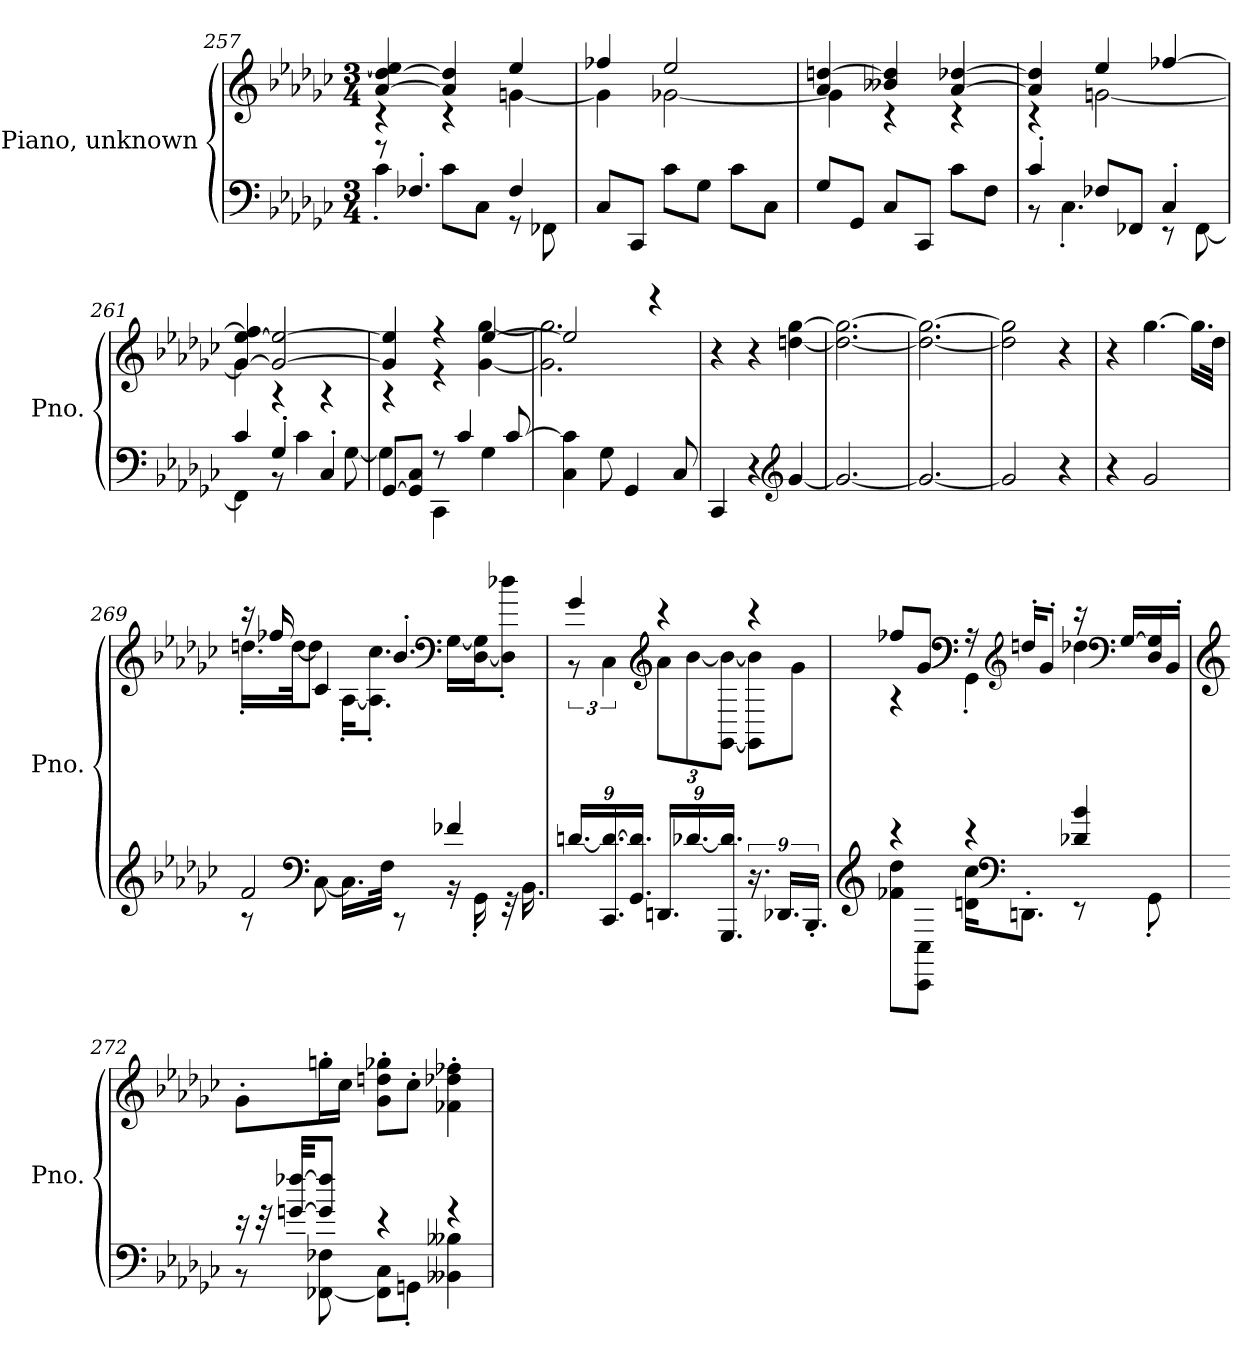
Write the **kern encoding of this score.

**kern	**kern
*part1	*part1
*staff2	*staff1
*I"Piano, unknown	*
*I'Pno.	*
*clefF4	*clefG2
*k[b-e-a-d-g-c-]	*k[b-e-a-d-g-c-]
*M3/4	*M3/4
=257	=257
*^	*^
8r	4c-'\	[4a-/ [4dd-/ 4ee-/]	4r
4.F-X'/	.	.	.
.	8c-\L	4a-/] 4dd-/]	4r
.	8C-\J	.	.
4F-/	8r	4ee-/	[4gn\
.	8FF-X\	.	.
*v	*v	*	*
=258	=258	=258
8C-/L	4ff-X/	4g\]
8CC-/J	.	.
8c-\L	2ee-/	[2g-X\
8G-\J	.	.
8c-\L	.	.
8C-\J	.	.
=259	=259	=259
8G-/L	4a-/ [4ddn/	4g-\]
8GG-/J	.	.
8C-/L	4b--X/ 4dd/]	4r
8CC-/J	.	.
8c-\L	[4a-/ [4dd-X/	4r
8F\J	.	.
=260	=260	=260
*^	*	*
4c-'/	8r	4a-/] 4dd-/]	4r
.	4.C-'\	.	.
8F-X/L	.	4ee-/	[2gn\
8FF-X/J	.	.	.
4C-'/	8r	[4ff-X/	.
.	[8FF-\	.	.
!!LO:LB:g=z	!!
=261	=261	=261	=261
4c-/	4FF-\]	[4g-/ [4ee-/ 4ff-/]	4g\]
4G-'/	8r	2g-/_ 2ee-/_	4r
.	4c-\	.	.
4C-'/	.	.	4r
.	[8G-\	.	.
=262	=262	=262	=262
[8GG-/L	4G-\]	4g-/] 4ee-/]	4r
8GG-/] 8C-/J	.	.	.
8r	4CC-\	4r	4r
4c-/	.	.	.
.	4G-\	[4ee-/	[4g-\ [4gg-\
[8c-/	.	.	.
*v	*v	*	*
=263	=263	=263
4C-\ 4c-\]	2ee-/]	2.g-\] 2.gg-\]
8G-\	.	.
4GG-/	.	.
.	4r	.
8C-/	.	.
*	*v	*v
=264	=264
4CC-/	4r
4r	4r
*clefG2	*
[4g-/	[4ddn\ [4gg-\
=265	=265
2.g-/_	2.dd\_ 2.gg-\_
=266	=266
2.g-/_	2.dd\_ 2.gg-\_
=267	=267
2g-/]	2dd\] 2gg-\]
4r	4r
=268	=268
4r	4r
2g-/	[4.gg-\
.	16.gg-\LL]
.	32dd-\JJk
!!LO:LB:g=z
=269	=269
*^	*^
2f/	8r	16r	16.ddn'\LL
.	.	16ff-X/	.
.	.	.	[32dd\JK
*clefF4	*	*	*
.	[8C-\	4c-/	8dd\J]
.	16.C-\LL]	.	[16A-'\KL
.	.	.	8.A-\]' 8.cc-\'J
.	32F\JJk	.	.
.	8r	4.b-'/	.
*	*	*clefF4	*
4f-X/	16r	.	[16G-\LL
.	16GG-'\	.	[16D-\ 16G-\]J
.	32r	.	8D-\]' 8dd-X\'J
.	16.BB-\	.	.
*v	*v	*	*
=270	=270	=270
[18.dn/LL	4g-/	12r
18.CC-/ 18.d/_	.	6C-\
18.GG-/ 18.d/]JJ	.	.
*	*clefG2	*
*	*	*Xbrackettup
18.DDn/LL	4r	12a-\L
[18.d-X/	.	[12b-\
18.GGG-/ 18.d-/]JJ	.	[12GG-\ 12b-\_J
18.r	4r	8GG-\] 8b-\]L
18.DD-X/LL	.	.
.	.	8g-\J
18.BBB-'/JJ	.	.
!!LO:LB:g=z	!!
=271	=271	=271
*clefG2	*	*
*^	*	*
4r	8f-X\ 8dd-\L	8ff-X/L	4r
.	8CC-\ 8C-\J	8g-/J	.
*	*	*clefF4	*
4r	16dn\ 16cc-\KL	16r	4GG-'\
*clefF4	*	*clefG2	*
.	8.DDn'\J	16ddn'/KL	.
.	.	8g-'/J	.
4d-X/ 4b-/	8r	16r	4dd-X\
*	*	*clefF4	*
.	.	[16G-/LL	.
.	8GG-'\	16D-/ 16G-/]	.
.	.	16BB-'/JJ	.
*	*	*v	*v
=272	=272	=272
*	*	*clefG2
16r	8r	8g-'\L
32r	.	.
[32gn/ [32ff-X/KKL	.	.
8g/] 8ff-/]J	[8FF-X\ 8F-X\	16ggn'\L
.	.	16cc-\JJ
4r	8FF-\] 8C-\L	8g-\' 8ddn\' 8gg-X\'L
.	8GGn'\J	8cc-'\J
4r	4BB--X\ 4B--X\	4f-X\' 4dd-X\' 4ff-X\'
*v	*v	*
=	=
*-	*-
